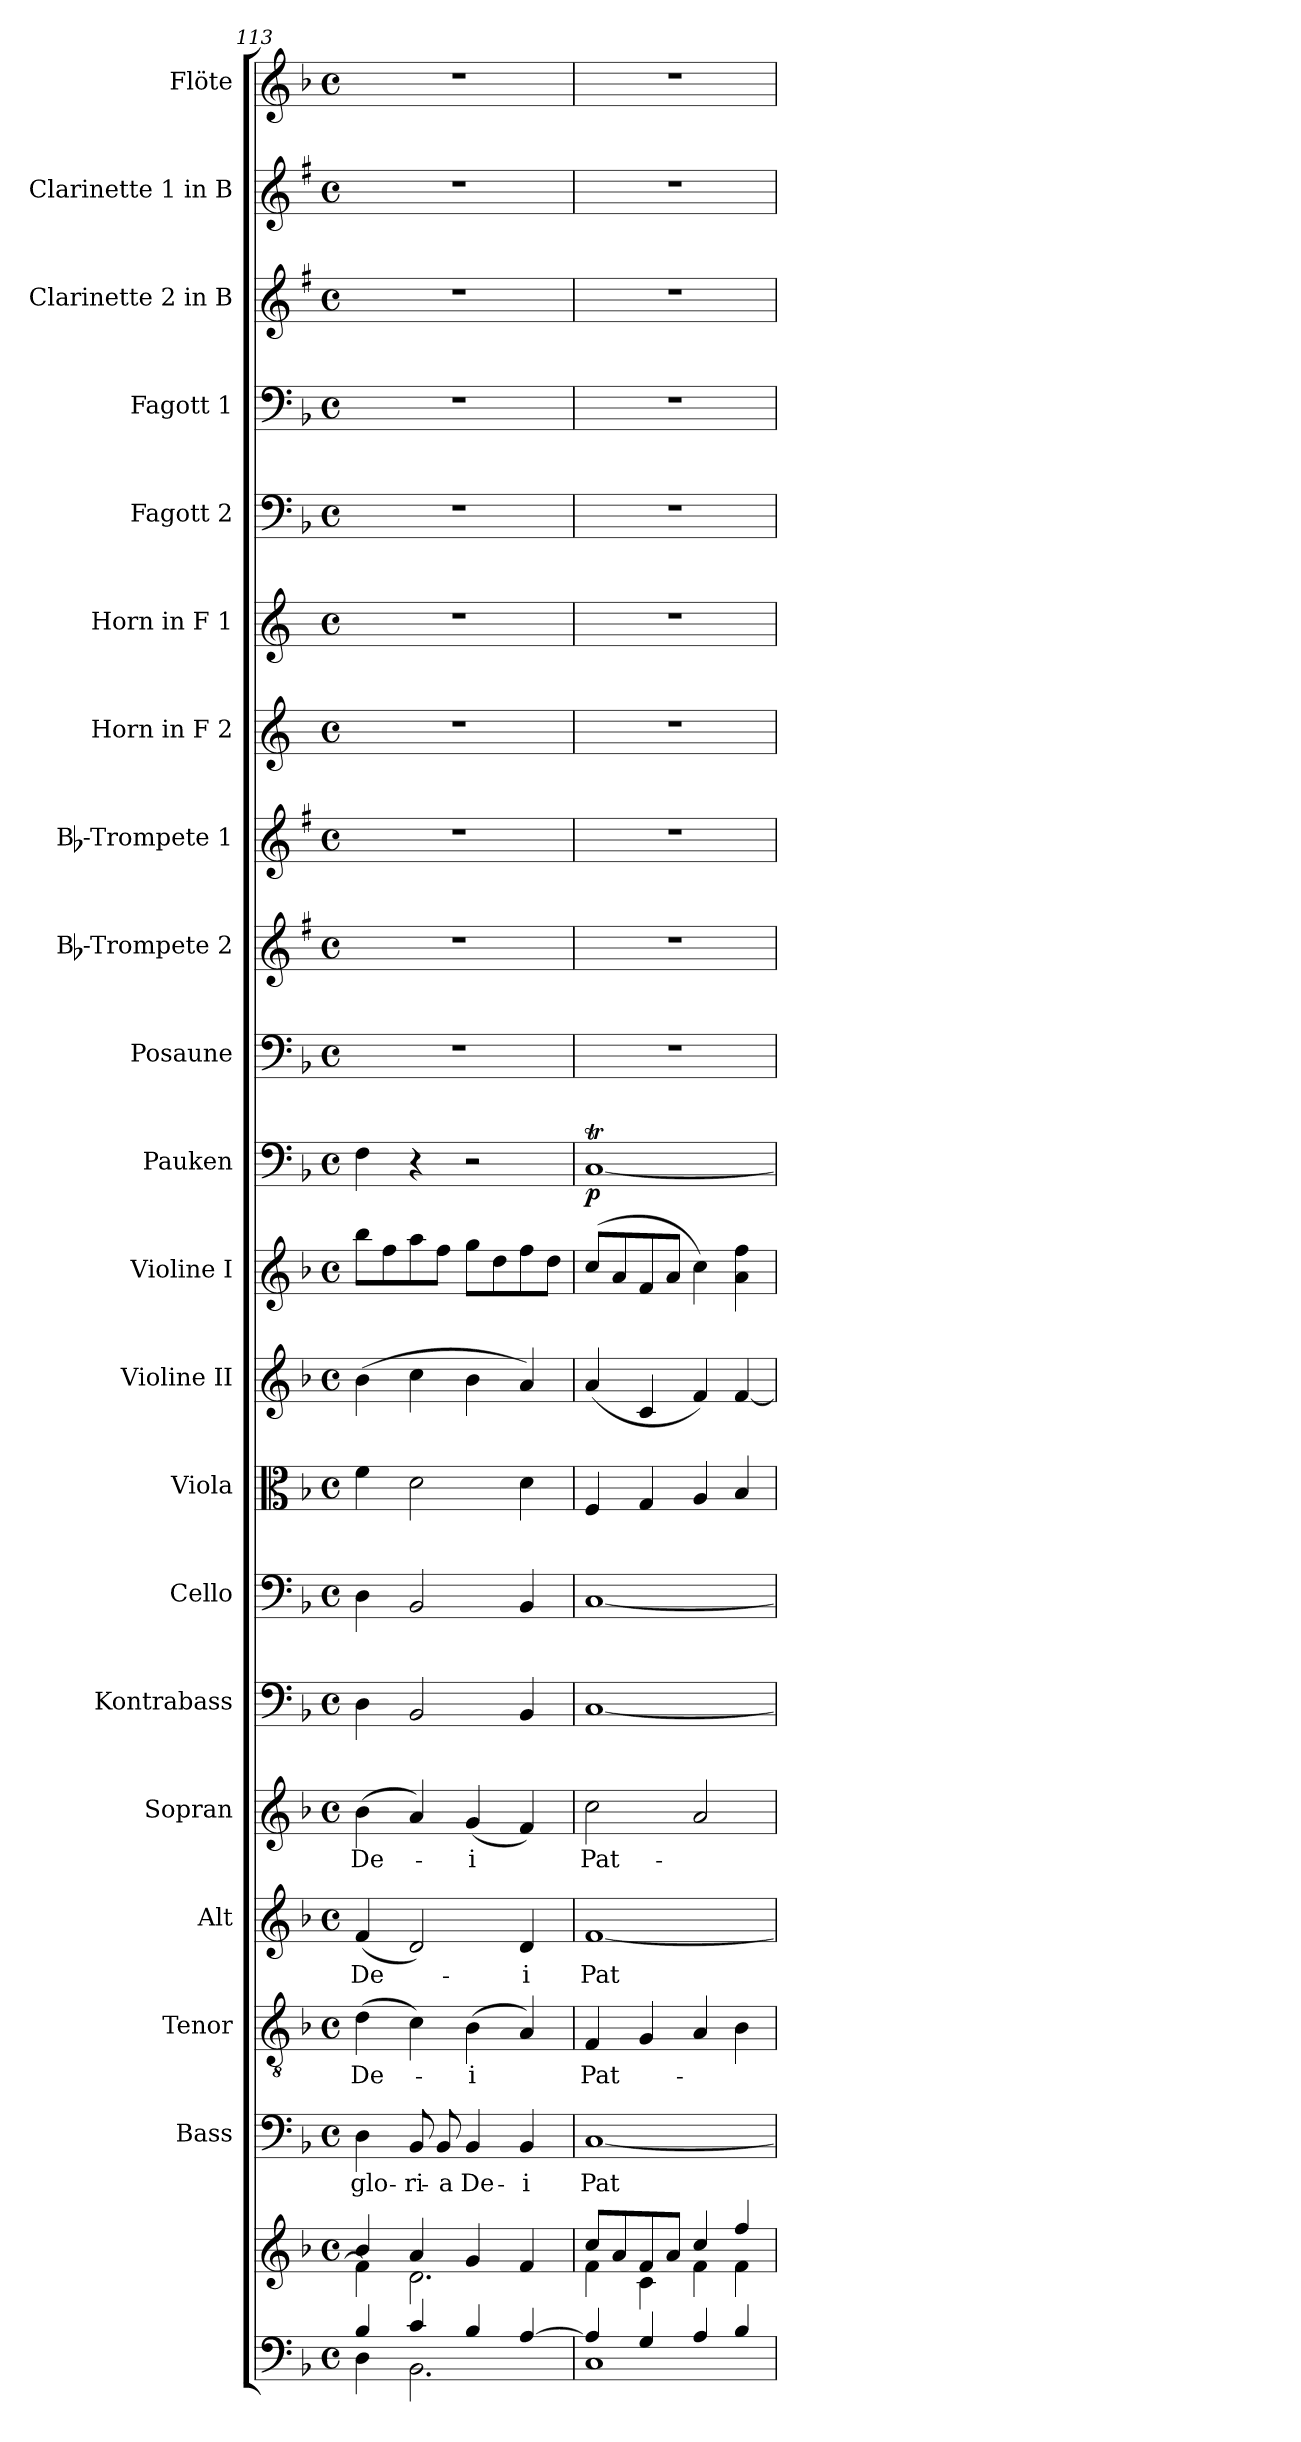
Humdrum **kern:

**kern	**kern	**kern	**text	**kern	**text	**kern	**text	**kern	**text	**kern	**kern	**kern	**kern	**kern	**kern	**dynam	**kern	**kern	**kern	**kern	**kern	**kern	**kern	**kern	**kern	**kern
*part21	*part21	*part20	*part20	*part19	*part19	*part18	*part18	*part17	*part17	*part16	*part15	*part14	*part13	*part12	*part11	*part11	*part10	*part9	*part8	*part7	*part6	*part5	*part4	*part3	*part2	*part1
*staff22	*staff21	*staff20	*staff20	*staff19	*staff19	*staff18	*staff18	*staff17	*staff17	*staff16	*staff15	*staff14	*staff13	*staff12	*staff11	*staff11	*staff10	*staff9	*staff8	*staff7	*staff6	*staff5	*staff4	*staff3	*staff2	*staff1
*	*	*I"Bass	*	*I"Tenor	*	*I"Alt	*	*I"Sopran	*	*I"Kontrabass	*I"Cello	*I"Viola	*I"Violine II	*I"Violine I	*I"Pauken	*	*I"Posaune	*I"Bb-Trompete 2	*I"Bb-Trompete 1	*I"Horn in F 2	*I"Horn in F 1	*I"Fagott 2	*I"Fagott 1	*I"Clarinette 2 in B	*I"Clarinette 1 in B	*I"Flöte
*	*	*I'B.	*	*I'T.	*	*I'A.	*	*I'S.	*	*I'Kb.	*	*I'Vla.	*I'Vl. II	*I'Vl. I	*I'Pk.	*	*I'Pos.	*I'Bb Trp. 2	*I'Bb Trp. 1	*	*	*I'Fg. 2	*I'Fg. 1	*I'Clar. 2	*I'Clar.1	*I'Fl.
*clefF4	*clefG2	*clefF4	*	*clefGv2	*	*clefG2	*	*clefG2	*	*clefF4	*clefF4	*clefC3	*clefG2	*clefG2	*clefF4	*	*clefF4	*clefG2	*clefG2	*clefG2	*clefG2	*clefF4	*clefF4	*clefG2	*clefG2	*clefG2
*	*	*	*	*	*	*	*	*	*	*ITrd7c12	*	*	*	*	*	*	*	*ITrd1c2	*ITrd1c2	*ITrd4c7	*ITrd4c7	*	*	*ITrd1c2	*ITrd1c2	*
*k[b-]	*k[b-]	*k[b-]	*	*k[b-]	*	*k[b-]	*	*k[b-]	*	*k[b-]	*k[b-]	*k[b-]	*k[b-]	*k[b-]	*k[b-]	*	*k[b-]	*k[b-]	*k[b-]	*k[b-]	*k[b-]	*k[b-]	*k[b-]	*k[b-]	*k[b-]	*k[b-]
*F:	*F:	*F:	*	*F:	*	*F:	*	*F:	*	*F:	*F:	*F:	*F:	*F:	*F:	*	*F:	*F:	*F:	*F:	*F:	*F:	*F:	*F:	*F:	*F:
*M4/4	*M4/4	*M4/4	*	*M4/4	*	*M4/4	*	*M4/4	*	*M4/4	*M4/4	*M4/4	*M4/4	*M4/4	*M4/4	*	*M4/4	*M4/4	*M4/4	*M4/4	*M4/4	*M4/4	*M4/4	*M4/4	*M4/4	*M4/4
*met(c)	*met(c)	*met(c)	*	*met(c)	*	*met(c)	*	*met(c)	*	*met(c)	*met(c)	*met(c)	*met(c)	*met(c)	*met(c)	*	*met(c)	*met(c)	*met(c)	*met(c)	*met(c)	*met(c)	*met(c)	*met(c)	*met(c)	*met(c)
=113	=113	=113	=113	=113	=113	=113	=113	=113	=113	=113	=113	=113	=113	=113	=113	=113	=113	=113	=113	=113	=113	=113	=113	=113	=113	=113
*^	*^	*	*	*	*	*	*	*	*	*	*	*	*	*	*	*	*	*	*	*	*	*	*	*	*	*
!	!	!	!	!	!LO:LY:b	!	!LO:LY:b	!	!LO:LY:b	!	!LO:LY:b	!	!	!	!	!	!	!	!	!	!	!	!	!	!	!	!	!
4B-/	4D\	4b-/	4f\]	4D\	glo-	(>4d\	De-	(<4f/	De-	(>4b-\	De-	4DD\	4D\	4f\	(>4b-\	8bb-\L	4F\	.	1r	1r	1r	1r	1r	1r	1r	1r	1r	1r
.	.	.	.	.	.	.	.	.	.	.	.	.	.	.	.	8ff\	.	.	.	.	.	.	.	.	.	.	.	.
!	!	!	!	!	!LO:LY:b	!	!	!	!	!	!	!	!	!	!	!	!	!	!	!	!	!	!	!	!	!	!	!
4c/	2.BB-\	4a/	2.d\	8BB-/	-ri-	4c\)	.	2d/)	.	4a/)	.	2BBB-/	2BB-/	2d\	4cc\	8aa\	4r	.	.	.	.	.	.	.	.	.	.	.
!	!	!	!	!	!LO:LY:b	!	!	!	!	!	!	!	!	!	!	!	!	!	!	!	!	!	!	!	!	!	!	!
.	.	.	.	8BB-/	-a	.	.	.	.	.	.	.	.	.	.	8ff\J	.	.	.	.	.	.	.	.	.	.	.	.
!	!	!	!	!	!LO:LY:b	!	!LO:LY:b	!	!	!	!LO:LY:b	!	!	!	!	!	!	!	!	!	!	!	!	!	!	!	!	!
4B-/	.	4g/	.	4BB-/	De-	(>4B-\	-i	.	.	(<4g/	-i	.	.	.	4b-\	8gg\L	2r	.	.	.	.	.	.	.	.	.	.	.
.	.	.	.	.	.	.	.	.	.	.	.	.	.	.	.	8dd\	.	.	.	.	.	.	.	.	.	.	.	.
!	!	!	!	!	!LO:LY:b	!	!	!	!LO:LY:b	!	!	!	!	!	!	!	!	!	!	!	!	!	!	!	!	!	!	!
[>4A/	.	4f/	.	4BB-/	-i	4A/)	.	4d/	-i	4f/)	.	4BBB-/	4BB-/	4d\	4a/)	8ff\	.	.	.	.	.	.	.	.	.	.	.	.
.	.	.	.	.	.	.	.	.	.	.	.	.	.	.	.	8dd\J	.	.	.	.	.	.	.	.	.	.	.	.
=114	=114	=114	=114	=114	=114	=114	=114	=114	=114	=114	=114	=114	=114	=114	=114	=114	=114	=114	=114	=114	=114	=114	=114	=114	=114	=114	=114	=114
!	!	!	!	!	!LO:LY:b	!	!LO:LY:b	!	!LO:LY:b	!	!LO:LY:b	!	!	!	!	!	!	!LO:DY:b	!	!	!	!	!	!	!	!	!	!
4A/]	1C	8cc/L	4f\	[1C	Pat-	4F/	Pat-	[1f	Pat-	2cc\	Pat-	[1CC	[1C	4F/	(<4a/	(>8cc/L	[1CT	p	1r	1r	1r	1r	1r	1r	1r	1r	1r	1r
.	.	8a/	.	.	.	.	.	.	.	.	.	.	.	.	.	8a/	.	.	.	.	.	.	.	.	.	.	.	.
4G/	.	8f/	4c\	.	.	4G/	.	.	.	.	.	.	.	4G/	4c/	8f/	.	.	.	.	.	.	.	.	.	.	.	.
.	.	8a/J	.	.	.	.	.	.	.	.	.	.	.	.	.	8a/J	.	.	.	.	.	.	.	.	.	.	.	.
4A/	.	4cc/	4f\	.	.	4A/	.	.	.	2a/	.	.	.	4A/	4f/)	4cc\)	.	.	.	.	.	.	.	.	.	.	.	.
4B-/	.	4ff/	4f\	.	.	4B-\	.	.	.	.	.	.	.	4B-/	[4f/	4a\ 4ff\	.	.	.	.	.	.	.	.	.	.	.	.
*v	*v	*	*	*	*	*	*	*	*	*	*	*	*	*	*	*	*	*	*	*	*	*	*	*	*	*	*	*
*	*v	*v	*	*	*	*	*	*	*	*	*	*	*	*	*	*	*	*	*	*	*	*	*	*	*	*	*
=	=	=	=	=	=	=	=	=	=	=	=	=	=	=	=	=	=	=	=	=	=	=	=	=	=	=
*-	*-	*-	*-	*-	*-	*-	*-	*-	*-	*-	*-	*-	*-	*-	*-	*-	*-	*-	*-	*-	*-	*-	*-	*-	*-	*-
